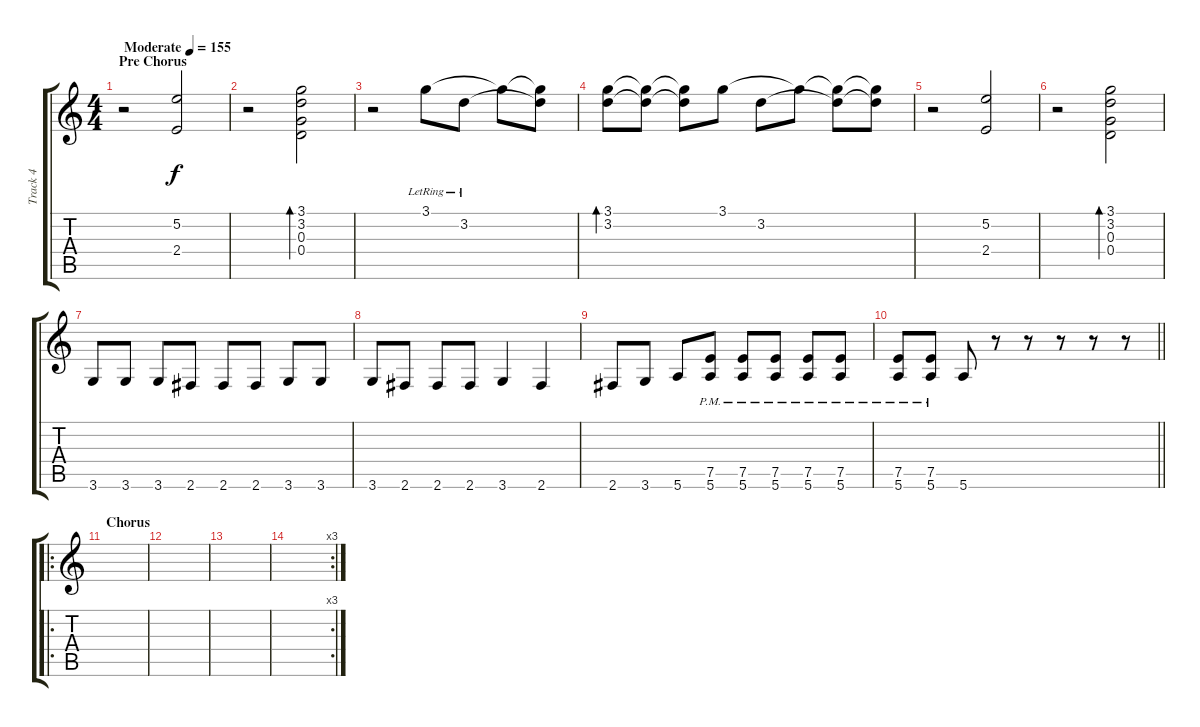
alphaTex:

\track ("Track 4" "Track 4") {instrument overdrivenguitar}
\staff {score tabs}
\tuning (E4 B3 G3 D3 A2 E2) {hide}
\ts (4 4)
\section ("" "Pre Chorus")
\tempo (155 "Moderate")
\clef g2
\ks c
r.2{dy f volume 10 instrument overdrivenguitar} (5.2 2.4).2 |
r.2 (3.1 3.2 0.3 0.4).2{bd 120} |
r.2 3.1{lr}.8 3.2{lr}.8 3.1{t}.8 (3.1{t} 3.2{t}).8 |
(3.1 3.2).8{bd 480} (3.1{t} 3.2{t}).8 (3.1{t} 3.2{t}).8 3.1.8 3.2.8 3.1{t}.8 (3.1{t} 3.2{t}).8 (3.1{t} 3.2{t}).8 |
r.2 (5.2 2.4).2 |
r.2 (3.1 3.2 0.3 0.4).2{bd 120} |
3.6.8{volume 13} 3.6.8 3.6.8 2.6.8 2.6.8 2.6.8 3.6.8 3.6.8 |
3.6.8 2.6.8 2.6.8 2.6.8 3.6.4 2.6.4 |
2.6.8 3.6.8 5.6.8 (7.5{pm} 5.6{pm}).8 (7.5{pm} 5.6{pm}).8 (7.5{pm} 5.6{pm}).8 (7.5{pm} 5.6{pm}).8 (7.5{pm} 5.6{pm}).8 |
\barLineRight lightlight
(7.5{pm} 5.6{pm}).8 (7.5{pm} 5.6{pm}).8 5.6.8 r.8 r.8 r.8 r.8 r.8 |
\ro
\section ("" "Chorus")
|
|
|
\rc 3
